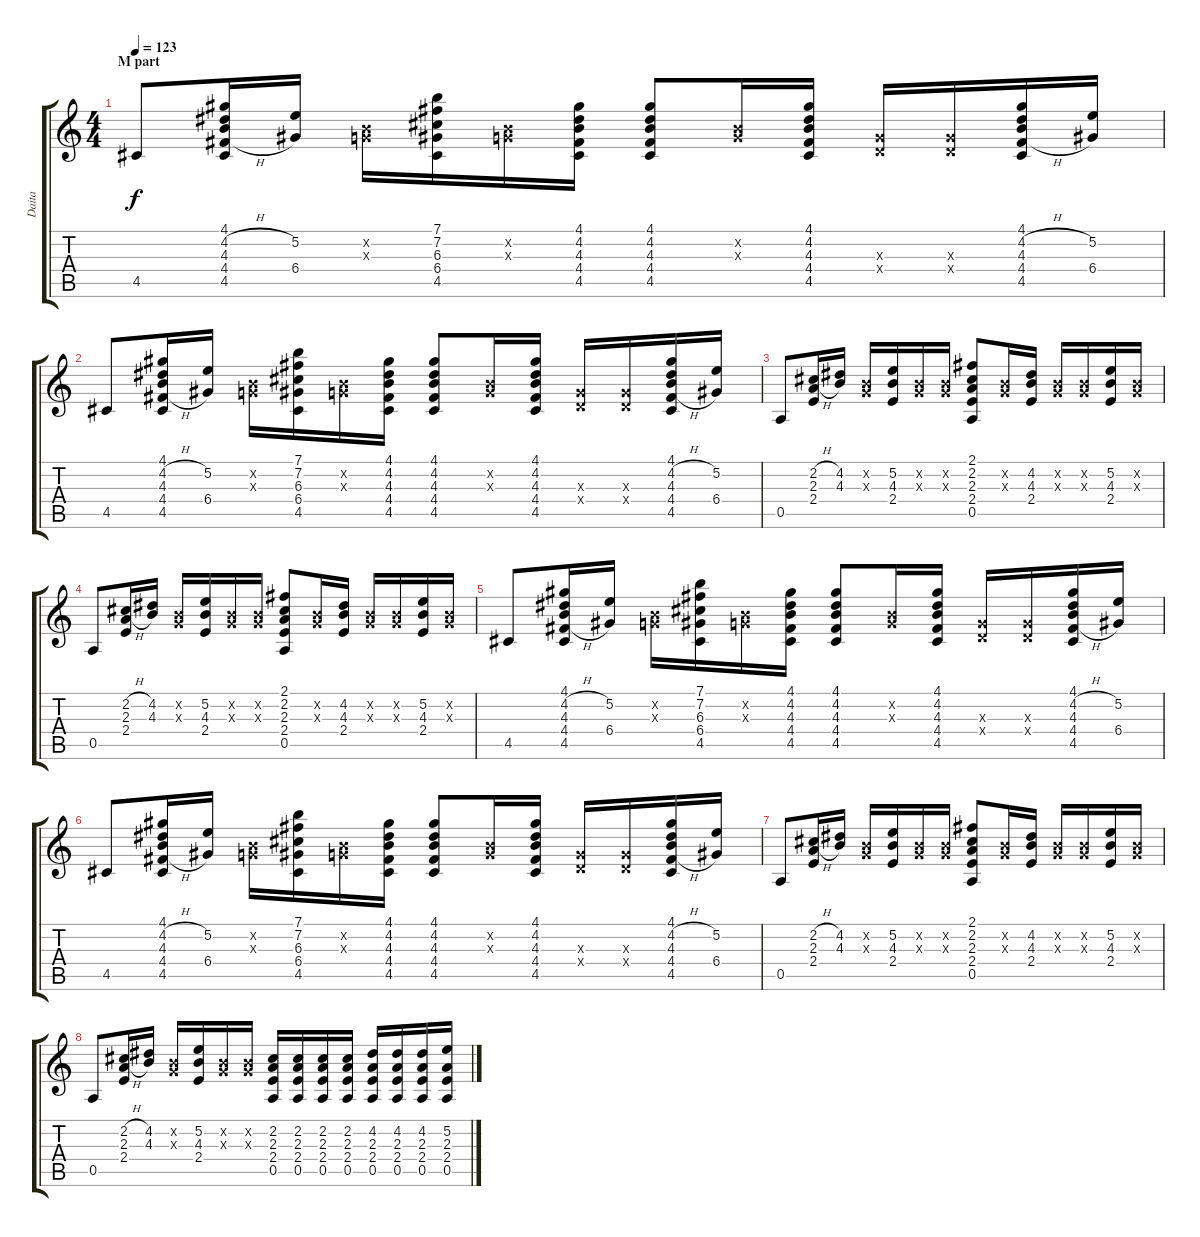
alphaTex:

\track ("Daita" "Daita") {instrument distortionguitar}
\staff {score tabs}
\tuning (E4 B3 G3 D3 A2 E2) {hide}
\ts (4 4)
\section ("" "M part")
\tempo 123
\clef g2
\ks c
4.5.8{dy f} (4.1 4.2{h} 4.3 4.4{h} 4.5).16 (5.2 6.4).16 (0.2{x} 0.3{x}).16 (7.1 7.2 6.3 6.4 4.5).16 (0.2{x} 0.3{x}).16 (4.1 4.2 4.3 4.4 4.5).16 (4.1 4.2 4.3 4.4 4.5).8 (0.2{x} 0.3{x}).16 (4.1 4.2 4.3 4.4 4.5).16 (0.3{x} 0.4{x}).16 (0.3{x} 0.4{x}).16 (4.1 4.2{h} 4.3 4.4{h} 4.5).16 (5.2 6.4).16 |
4.5.8 (4.1 4.2{h} 4.3 4.4{h} 4.5).16 (5.2 6.4).16 (0.2{x} 0.3{x}).16 (7.1 7.2 6.3 6.4 4.5).16 (0.2{x} 0.3{x}).16 (4.1 4.2 4.3 4.4 4.5).16 (4.1 4.2 4.3 4.4 4.5).8 (0.2{x} 0.3{x}).16 (4.1 4.2 4.3 4.4 4.5).16 (0.3{x} 0.4{x}).16 (0.3{x} 0.4{x}).16 (4.1 4.2{h} 4.3 4.4{h} 4.5).16 (5.2 6.4).16 |
0.5.8 (2.2{h} 2.3{h} 2.4).16 (4.2 4.3).16 (0.2{x} 0.3{x}).16 (5.2 4.3 2.4).16 (0.2{x} 0.3{x}).16 (0.2{x} 0.3{x}).16 (2.1 2.2 2.3 2.4 0.5).8 (0.2{x} 0.3{x}).16 (4.2 4.3 2.4).16 (0.2{x} 0.3{x}).16 (0.2{x} 0.3{x}).16 (5.2 4.3 2.4).16 (0.2{x} 0.3{x}).16 |
0.5.8 (2.2{h} 2.3{h} 2.4).16 (4.2 4.3).16 (0.2{x} 0.3{x}).16 (5.2 4.3 2.4).16 (0.2{x} 0.3{x}).16 (0.2{x} 0.3{x}).16 (2.1 2.2 2.3 2.4 0.5).8 (0.2{x} 0.3{x}).16 (4.2 4.3 2.4).16 (0.2{x} 0.3{x}).16 (0.2{x} 0.3{x}).16 (5.2 4.3 2.4).16 (0.2{x} 0.3{x}).16 |
4.5.8 (4.1 4.2{h} 4.3 4.4{h} 4.5).16 (5.2 6.4).16 (0.2{x} 0.3{x}).16 (7.1 7.2 6.3 6.4 4.5).16 (0.2{x} 0.3{x}).16 (4.1 4.2 4.3 4.4 4.5).16 (4.1 4.2 4.3 4.4 4.5).8 (0.2{x} 0.3{x}).16 (4.1 4.2 4.3 4.4 4.5).16 (0.3{x} 0.4{x}).16 (0.3{x} 0.4{x}).16 (4.1 4.2{h} 4.3 4.4{h} 4.5).16 (5.2 6.4).16 |
4.5.8 (4.1 4.2{h} 4.3 4.4{h} 4.5).16 (5.2 6.4).16 (0.2{x} 0.3{x}).16 (7.1 7.2 6.3 6.4 4.5).16 (0.2{x} 0.3{x}).16 (4.1 4.2 4.3 4.4 4.5).16 (4.1 4.2 4.3 4.4 4.5).8 (0.2{x} 0.3{x}).16 (4.1 4.2 4.3 4.4 4.5).16 (0.3{x} 0.4{x}).16 (0.3{x} 0.4{x}).16 (4.1 4.2{h} 4.3 4.4{h} 4.5).16 (5.2 6.4).16 |
0.5.8 (2.2{h} 2.3{h} 2.4).16 (4.2 4.3).16 (0.2{x} 0.3{x}).16 (5.2 4.3 2.4).16 (0.2{x} 0.3{x}).16 (0.2{x} 0.3{x}).16 (2.1 2.2 2.3 2.4 0.5).8 (0.2{x} 0.3{x}).16 (4.2 4.3 2.4).16 (0.2{x} 0.3{x}).16 (0.2{x} 0.3{x}).16 (5.2 4.3 2.4).16 (0.2{x} 0.3{x}).16 |
0.5.8 (2.2{h} 2.3{h} 2.4).16 (4.2 4.3).16 (0.2{x} 0.3{x}).16 (5.2 4.3 2.4).16 (0.2{x} 0.3{x}).16 (0.2{x} 0.3{x}).16 (2.2 2.3 2.4 0.5).16 (2.2 2.3 2.4 0.5).16 (2.2 2.3 2.4 0.5).16 (2.2 2.3 2.4 0.5).16 (4.2 2.3 2.4 0.5).16 (4.2 2.3 2.4 0.5).16 (4.2 2.3 2.4 0.5).16 (5.2 2.3 2.4 0.5).16
